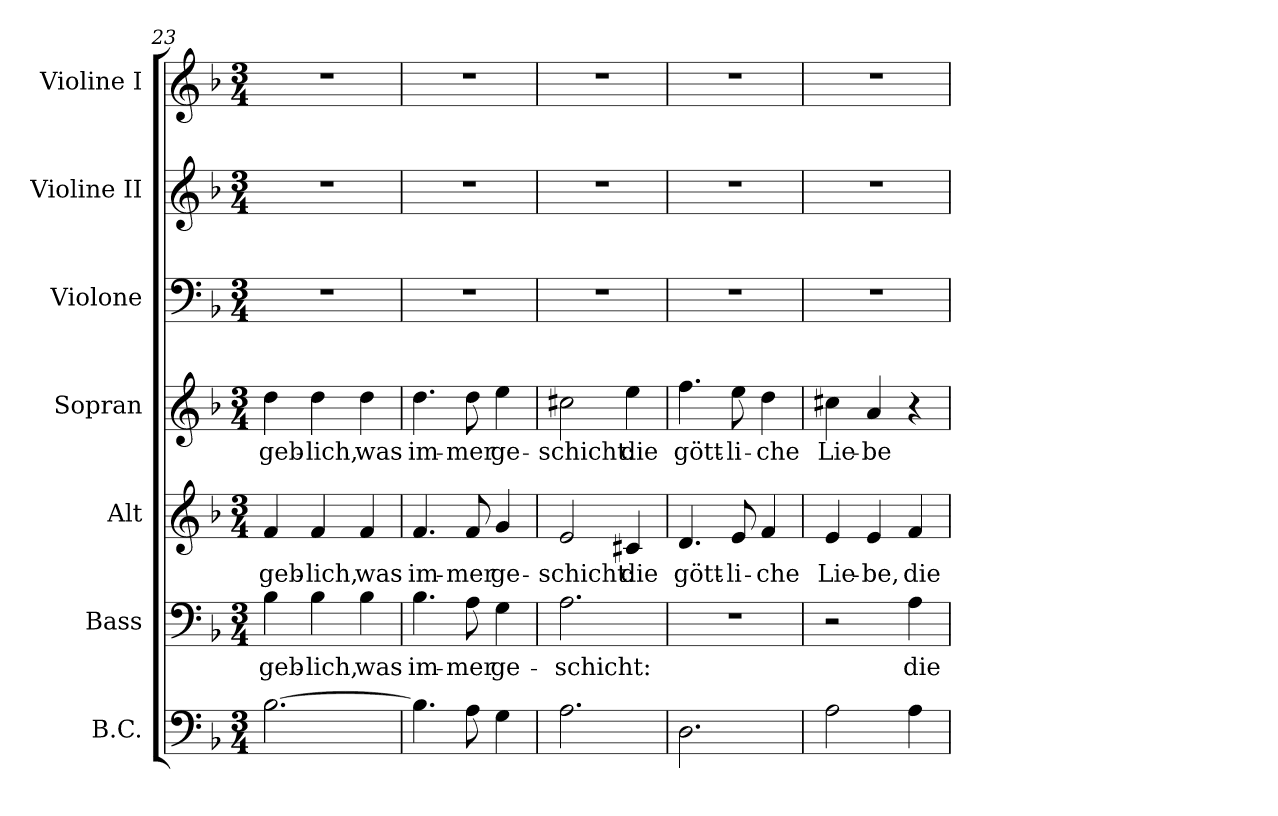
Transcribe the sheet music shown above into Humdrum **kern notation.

**kern	**kern	**text	**kern	**text	**kern	**text	**kern	**kern	**kern
*part7	*part6	*part6	*part5	*part5	*part4	*part4	*part3	*part2	*part1
*staff7	*staff6	*staff6	*staff5	*staff5	*staff4	*staff4	*staff3	*staff2	*staff1
*I"B.C.	*I"Bass	*	*I"Alt	*	*I"Sopran	*	*I"Violone	*I"Violine II	*I"Violine I
*	*I'B.	*	*I'A.	*	*I'S.	*	*	*I'Vln. II	*I'Vln. I
*clefF4	*clefF4	*	*clefG2	*	*clefG2	*	*clefF4	*clefG2	*clefG2
*k[b-]	*k[b-]	*	*k[b-]	*	*k[b-]	*	*k[b-]	*k[b-]	*k[b-]
*F:	*F:	*	*F:	*	*F:	*	*F:	*F:	*F:
*M3/4	*M3/4	*	*M3/4	*	*M3/4	*	*M3/4	*M3/4	*M3/4
=23	=23	=23	=23	=23	=23	=23	=23	=23	=23
!	!	!LO:LY:b:color=#000000	!	!	!	!	!	!	!
!	!	!	!	!LO:LY:b:color=#000000	!	!	!	!	!
!	!	!	!	!	!	!LO:LY:b:color=#000000	!LO:N:vis=1	!LO:N:vis=1	!LO:N:vis=1
[2.B-i\	4B-i\	-geb-	4fi/	-geb-	4ddi\	-geb-	2.r	2.r	2.r
!	!	!LO:LY:b:color=#000000	!	!	!	!	!	!	!
!	!	!	!	!LO:LY:b:color=#000000	!	!	!	!	!
!	!	!	!	!	!	!LO:LY:b:color=#000000	!	!	!
.	4B-i\	-lich,	4fi/	-lich,	4ddi\	-lich,	.	.	.
!	!	!LO:LY:b:color=#000000	!	!	!	!	!	!	!
!	!	!	!	!LO:LY:b:color=#000000	!	!	!	!	!
!	!	!	!	!	!	!LO:LY:b:color=#000000	!	!	!
.	4B-i\	was	4fi/	was	4ddi\	was	.	.	.
=24	=24	=24	=24	=24	=24	=24	=24	=24	=24
!	!	!LO:LY:b:color=#000000	!	!	!	!	!	!	!
!	!	!	!	!LO:LY:b:color=#000000	!	!	!	!	!
!	!	!	!	!	!	!LO:LY:b:color=#000000	!LO:N:vis=1	!LO:N:vis=1	!LO:N:vis=1
4.B-i\]	4.B-i\	im-	4.fi/	im-	4.ddi\	im-	2.r	2.r	2.r
!	!	!LO:LY:b:color=#000000	!	!	!	!	!	!	!
!	!	!	!	!LO:LY:b:color=#000000	!	!	!	!	!
!	!	!	!	!	!	!LO:LY:b:color=#000000	!	!	!
8Ai\	8Ai\	-mer	8fi/	-mer	8ddi\	-mer	.	.	.
!	!	!LO:LY:b:color=#000000	!	!	!	!	!	!	!
!	!	!	!	!LO:LY:b:color=#000000	!	!	!	!	!
!	!	!	!	!	!	!LO:LY:b:color=#000000	!	!	!
4Gi\	4Gi\	ge-	4gi/	ge-	4eei\	ge-	.	.	.
=25	=25	=25	=25	=25	=25	=25	=25	=25	=25
!	!	!LO:LY:b:color=#000000	!	!	!	!	!	!	!
!	!	!	!	!LO:LY:b:color=#000000	!	!	!	!	!
!	!	!	!	!	!	!LO:LY:b:color=#000000	!LO:N:vis=1	!LO:N:vis=1	!LO:N:vis=1
2.Ai\	2.Ai\	-schicht:	2ei/	-schicht:	2cc#Xi\	-schicht:	2.r	2.r	2.r
!	!	!	!	!LO:LY:b:color=#000000	!	!	!	!	!
!	!	!	!	!	!	!LO:LY:b:color=#000000	!	!	!
.	.	.	4c#Xi/	die	4eei\	die	.	.	.
=26	=26	=26	=26	=26	=26	=26	=26	=26	=26
!	!LO:N:vis=1	!	!	!	!	!	!	!	!
!	!	!	!	!LO:LY:b:color=#000000	!	!	!	!	!
!	!	!	!	!	!	!LO:LY:b:color=#000000	!LO:N:vis=1	!LO:N:vis=1	!LO:N:vis=1
2.Di\	2.r	.	4.di/	gött-	4.ffi\	gött-	2.r	2.r	2.r
!	!	!	!	!LO:LY:b:color=#000000	!	!	!	!	!
!	!	!	!	!	!	!LO:LY:b:color=#000000	!	!	!
.	.	.	8ei/	-li-	8eei\	-li-	.	.	.
!	!	!	!	!LO:LY:b:color=#000000	!	!	!	!	!
!	!	!	!	!	!	!LO:LY:b:color=#000000	!	!	!
.	.	.	4fi/	-che	4ddi\	-che	.	.	.
=27	=27	=27	=27	=27	=27	=27	=27	=27	=27
!	!	!	!	!LO:LY:b:color=#000000	!	!	!	!	!
!	!	!	!	!	!	!LO:LY:b:color=#000000	!LO:N:vis=1	!LO:N:vis=1	!LO:N:vis=1
2Ai\	2r	.	4ei/	Lie-	4cc#Xi\	Lie-	2.r	2.r	2.r
!	!	!	!	!LO:LY:b:color=#000000	!	!	!	!	!
!	!	!	!	!	!	!LO:LY:b:color=#000000	!	!	!
.	.	.	4ei/	-be,	4ai/	-be	.	.	.
!	!	!LO:LY:b:color=#000000	!	!	!	!	!	!	!
!	!	!	!	!LO:LY:b:color=#000000	!	!	!	!	!
4Ai\	4Ai\	die	4fi/	die	4r	.	.	.	.
=	=	=	=	=	=	=	=	=	=
*-	*-	*-	*-	*-	*-	*-	*-	*-	*-
